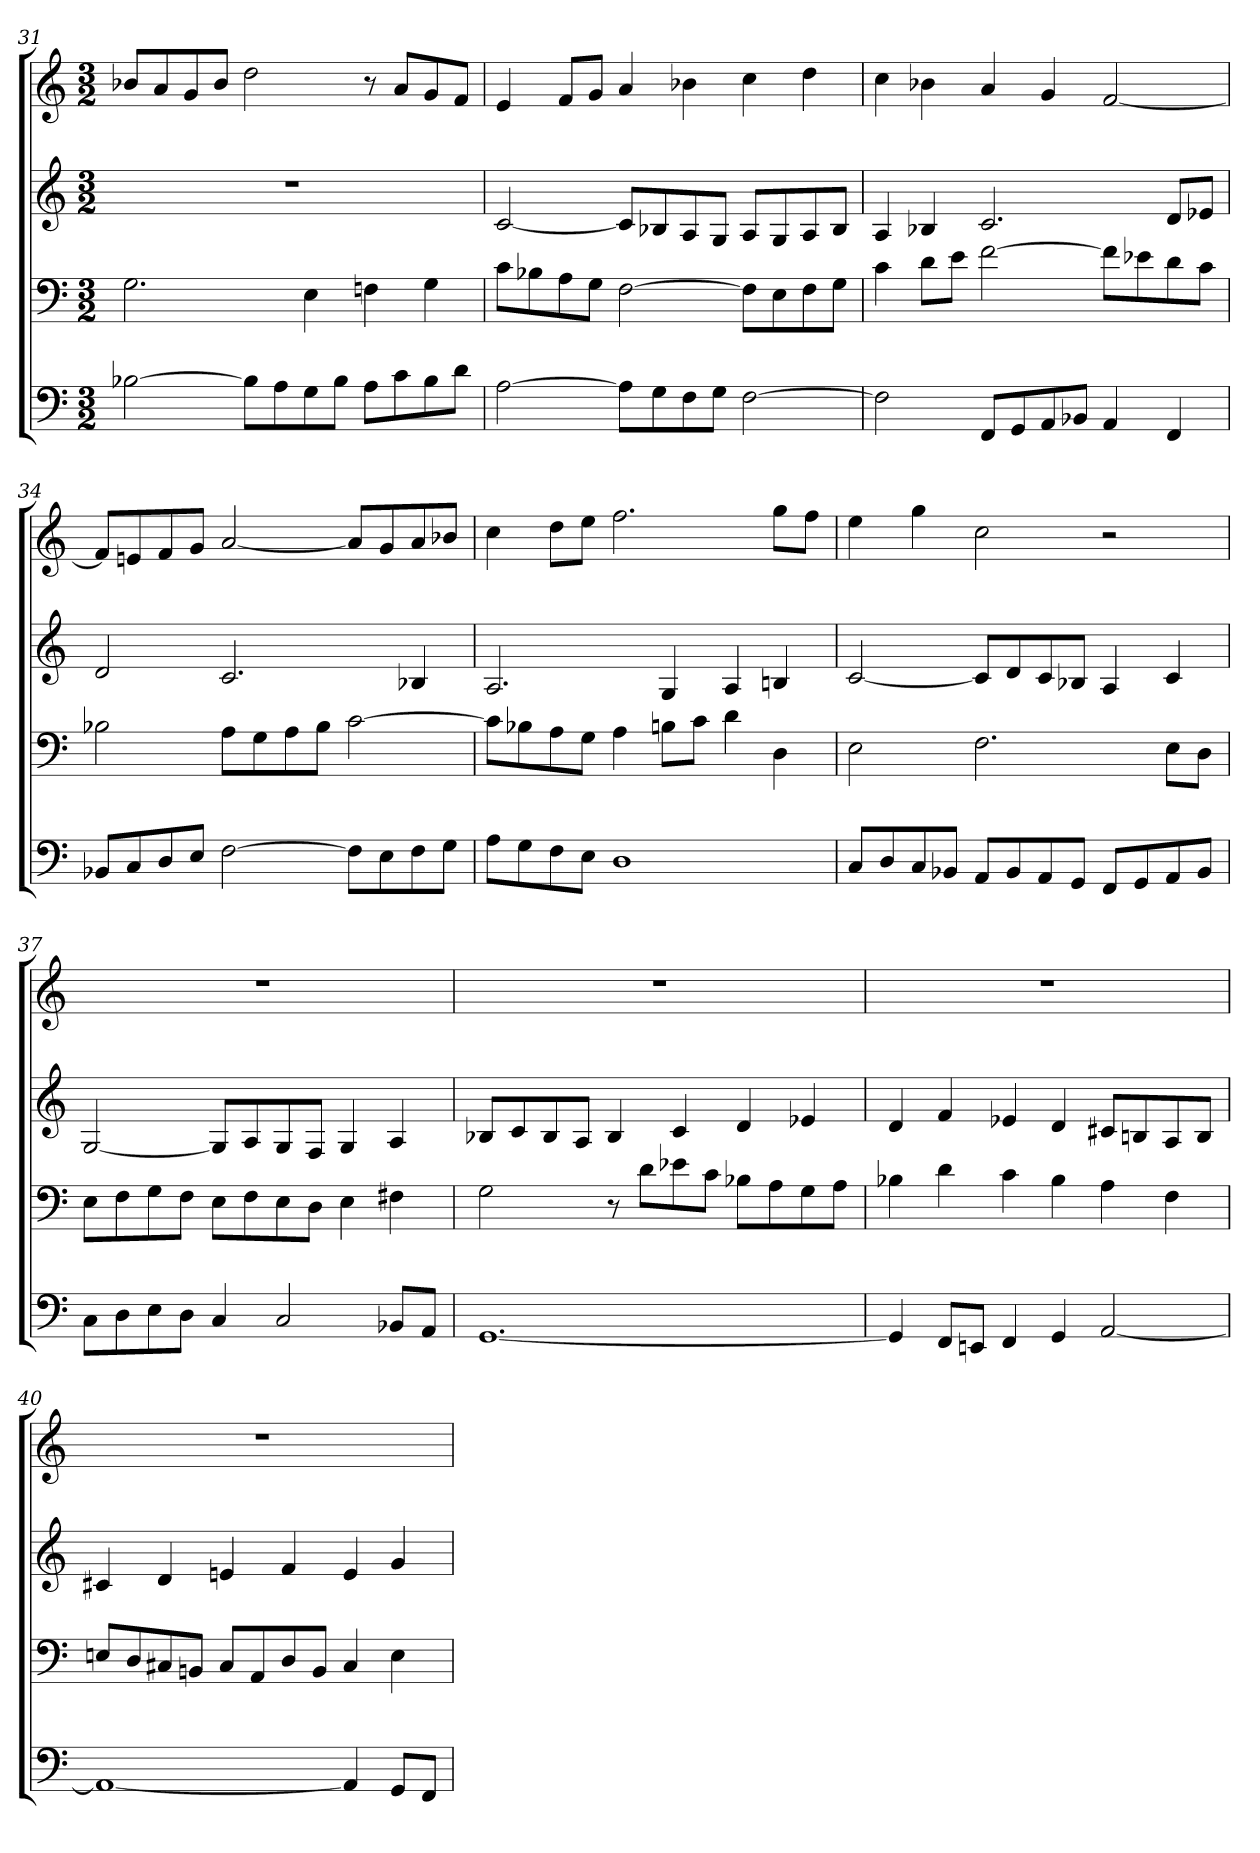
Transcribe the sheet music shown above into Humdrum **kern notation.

**kern	**kern	**kern	**kern
*part4	*part3	*part2	*part1
*staff4	*staff3	*staff2	*staff1
*M3/2	*M3/2	*M3/2	*M3/2
=31	=31	=31	=31
[2B-X	2.G	1.r	8b-XL
.	.	.	8a
.	.	.	8g
.	.	.	8b-J
8B-L]	.	.	2dd
8A	.	.	.
8G	4E	.	.
8B-J	.	.	.
8AL	4Fn	.	8r
8c	.	.	8aL
8B-	4G	.	8g
8dJ	.	.	8fJ
=32	=32	=32	=32
[2A	8cL	[2c	4e
.	8B-X	.	.
.	8A	.	8fL
.	8GJ	.	8gJ
8AL]	[2F	8cL]	4a
8G	.	8B-X	.
8F	.	8A	4b-X
8GJ	.	8GJ	.
[2F	8FL]	8AL	4cc
.	8E	8G	.
.	8F	8A	4dd
.	8GJ	8B-J	.
=33	=33	=33	=33
2F]	4c	4A	4cc
.	8dL	4B-X	4b-X
.	8eJ	.	.
8FFL	[2f	2.c	4a
8GG	.	.	.
8AA	.	.	4g
8BB-XJ	.	.	.
4AA	8fL]	.	[2f
.	8e-X	.	.
4FF	8d	8dL	.
.	8cJ	8e-XJ	.
=34	=34	=34	=34
8BB-XL	2B-X	2d	8fL]
8C	.	.	8en
8D	.	.	8f
8EJ	.	.	8gJ
[2F	8AL	2.c	[2a
.	8G	.	.
.	8A	.	.
.	8B-J	.	.
8FL]	[2c	.	8aL]
8E	.	.	8g
8F	.	4B-X	8a
8GJ	.	.	8b-XJ
=35	=35	=35	=35
8AL	8cL]	2.A	4cc
8G	8B-X	.	.
8F	8A	.	8ddL
8EJ	8GJ	.	8eeJ
1D	4A	.	2.ff
.	8BnL	4G	.
.	8cJ	.	.
.	4d	4A	.
.	4D	4Bn	8ggL
.	.	.	8ffJ
=36	=36	=36	=36
8CL	2E	[2c	4ee
8D	.	.	.
8C	.	.	4gg
8BB-XJ	.	.	.
8AAL	2.F	8cL]	2cc
8BB-	.	8d	.
8AA	.	8c	.
8GGJ	.	8B-XJ	.
8FFL	.	4A	2r
8GG	.	.	.
8AA	8EL	4c	.
8BB-J	8DJ	.	.
=37	=37	=37	=37
8CL	8EL	[2G	1.r
8D	8F	.	.
8E	8G	.	.
8DJ	8FJ	.	.
4C	8EL	8GL]	.
.	8F	8A	.
2C	8E	8G	.
.	8DJ	8FJ	.
.	4E	4G	.
8BB-XL	4F#X	4A	.
8AAJ	.	.	.
=38	=38	=38	=38
[1.GG	2G	8B-XL	1.r
.	.	8c	.
.	.	8B-	.
.	.	8AJ	.
.	8r	4B-	.
.	8dL	.	.
.	8e-X	4c	.
.	8cJ	.	.
.	8B-XL	4d	.
.	8A	.	.
.	8G	4e-X	.
.	8AJ	.	.
=39	=39	=39	=39
4GG]	4B-X	4d	1.r
8FFL	4d	4f	.
8EEnJ	.	.	.
4FF	4c	4e-X	.
4GG	4B-	4d	.
[2AA	4A	8c#XL	.
.	.	8Bn	.
.	4F	8A	.
.	.	8BJ	.
=40	=40	=40	=40
1AA_	8EnL	4c#X	1.r
.	8D	.	.
.	8C#X	4d	.
.	8BBnJ	.	.
.	8C#L	4en	.
.	8AA	.	.
.	8D	4f	.
.	8BBJ	.	.
4AA]	4C#	4e	.
8GGL	4E	4g	.
8FFJ	.	.	.
=	=	=	=
*-	*-	*-	*-
